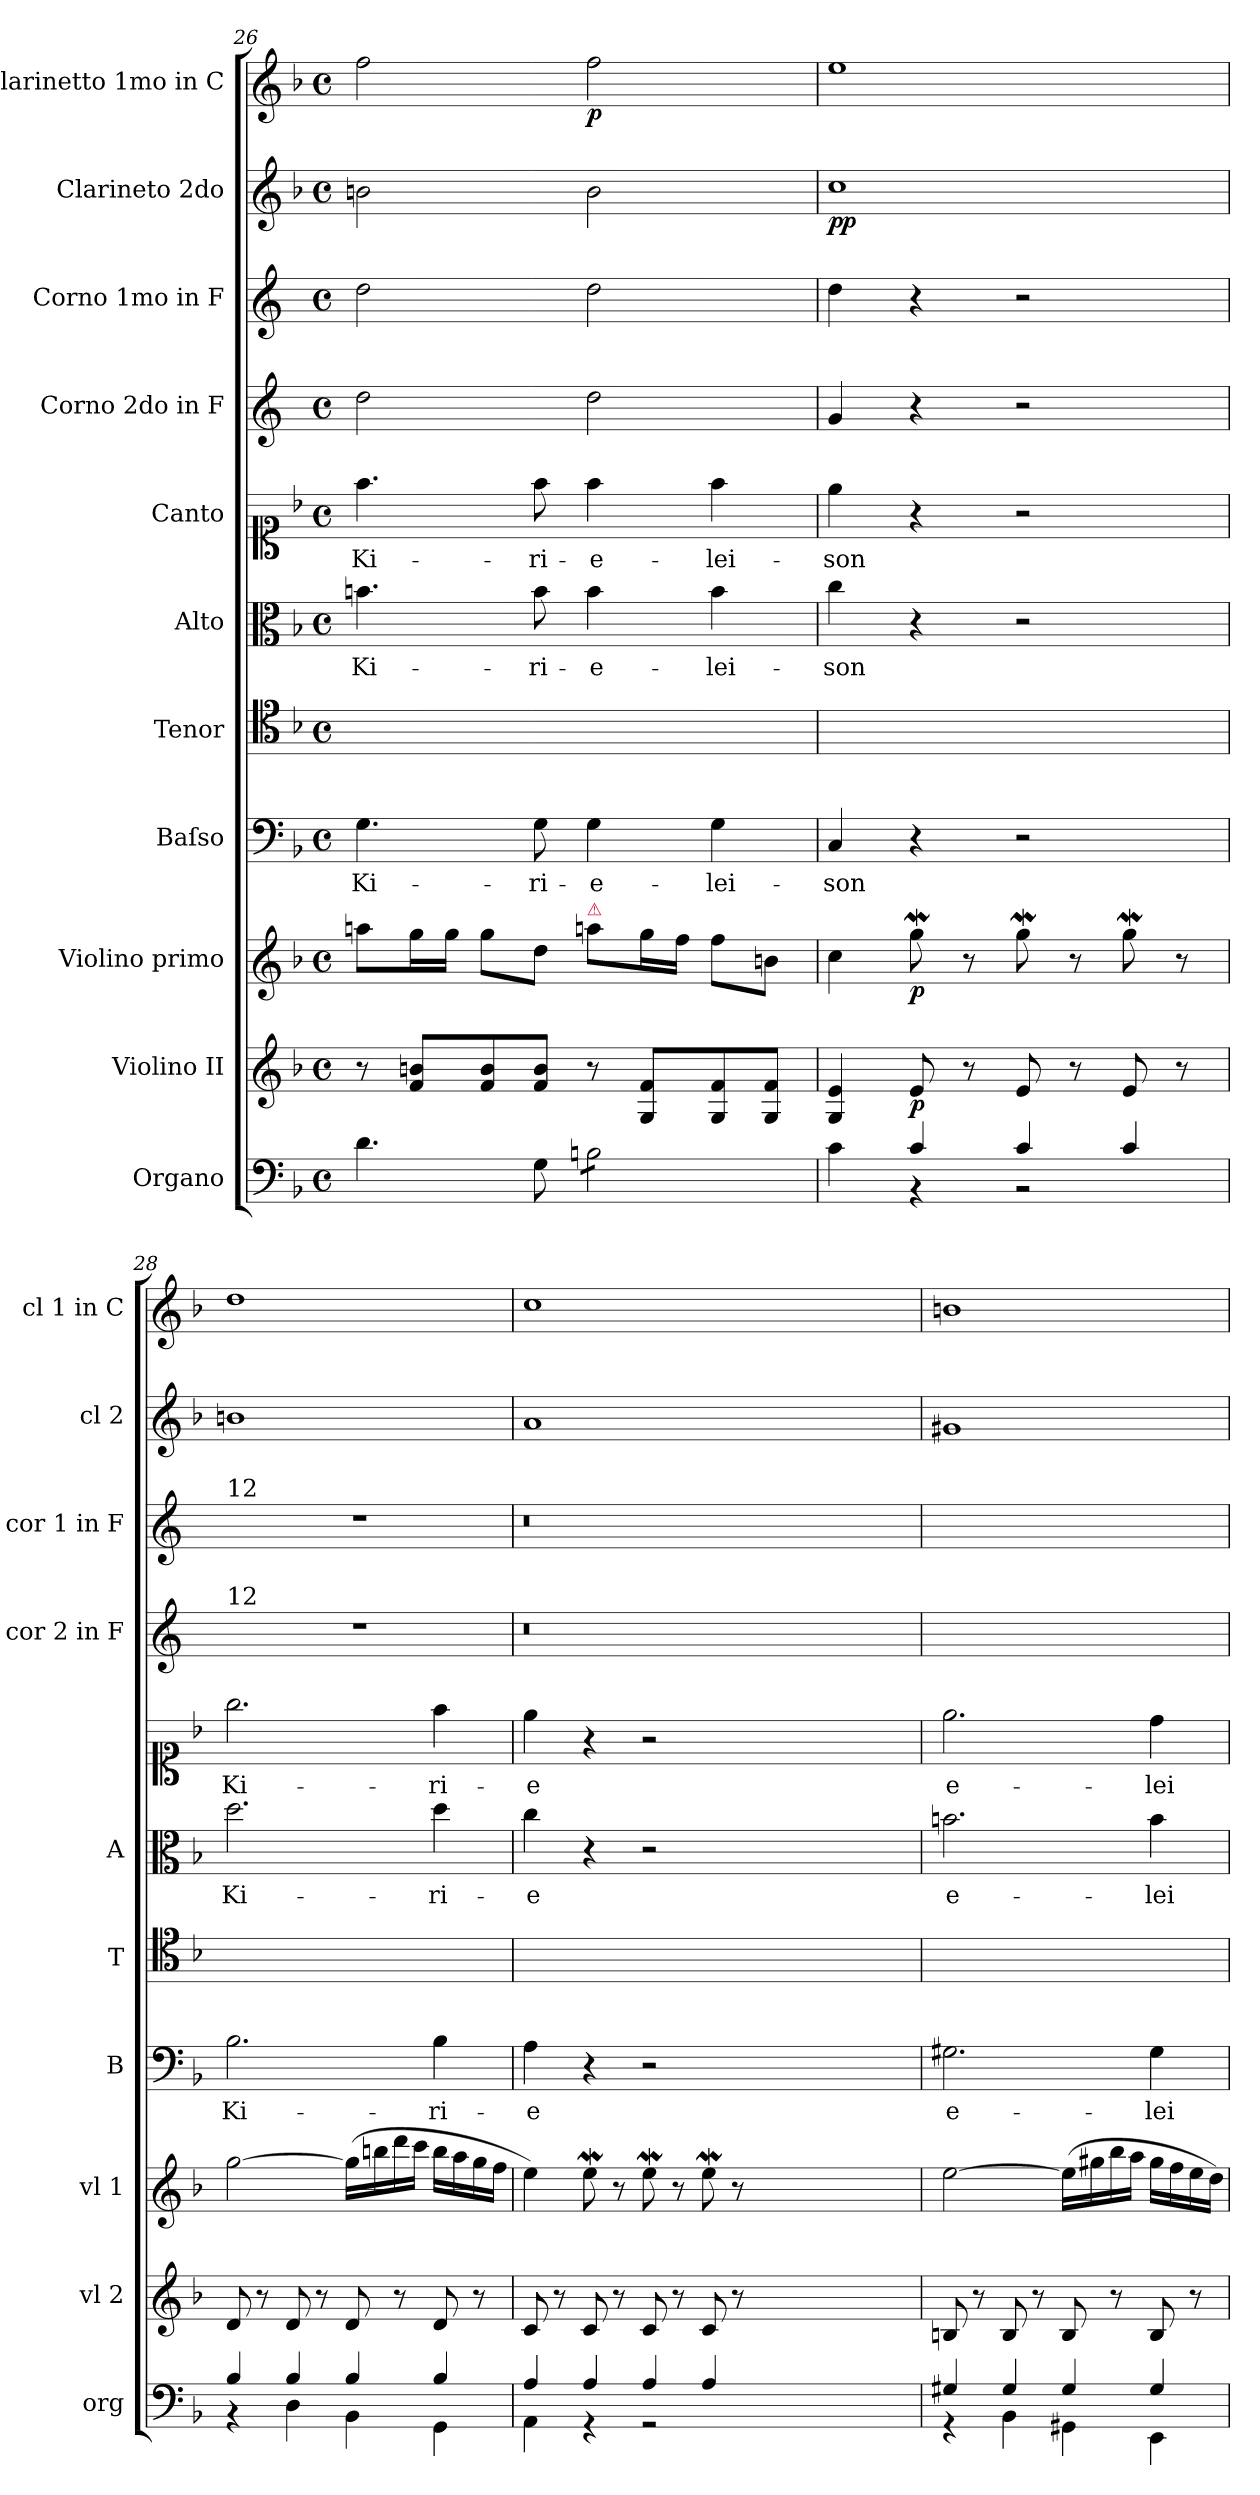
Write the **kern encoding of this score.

**kern	**kern	**dynam	**kern	**dynam	**kern	**text	**kern	**kern	**text	**kern	**text	**kern	**kern	**kern	**dynam	**kern	**dynam
*part11	*part10	*part10	*part9	*part9	*part8	*part8	*part7	*part6	*part6	*part5	*part5	*part4	*part3	*part2	*part2	*part1	*part1
*staff11	*staff10	*staff10	*staff9	*staff9	*staff8	*staff8	*staff7	*staff6	*staff6	*staff5	*staff5	*staff4	*staff3	*staff2	*staff2	*staff1	*staff1
*I"Organo	*I"Violino II	*	*I"Violino primo	*	*I"Baſso	*	*I"Tenor	*I"Alto	*	*I"Canto	*	*I"Corno 2do in F	*I"Corno 1mo in F	*I"Clarineto 2do	*	*I"Clarinetto 1mo in C	*
*I'org	*I'vl 2	*	*I'vl 1	*	*I'B	*	*I'T	*I'A	*	*	*	*I'cor 2 in F	*I'cor 1 in F	*I'cl 2	*	*I'cl 1 in C	*
*clefF4	*clefG2	*	*clefG2	*	*clefF4	*	*clefC4	*clefC3	*	*clefC1	*	*clefG2	*clefG2	*clefG2	*	*clefG2	*
*	*	*	*	*	*	*	*	*	*	*	*	*ITrd4c7	*ITrd4c7	*	*	*	*
*k[b-]	*k[b-]	*	*k[b-]	*	*k[b-]	*	*k[b-]	*k[b-]	*	*k[b-]	*	*k[b-]	*k[b-]	*k[b-]	*	*k[b-]	*
*M4/4	*M4/4	*	*M4/4	*	*M4/4	*	*M4/4	*M4/4	*	*M4/4	*	*M4/4	*M4/4	*M4/4	*	*M4/4	*
*met(c)	*met(c)	*	*met(c)	*	*met(c)	*	*met(c)	*met(c)	*	*met(c)	*	*met(c)	*met(c)	*met(c)	*	*met(c)	*
=26	=26	=26	=26	=26	=26	=26	=26	=26	=26	=26	=26	=26	=26	=26	=26	=26	=26
4.d\	8r	.	8aan\L	.	4.G\	Ki-	1ryy	4.bn\	Ki-	4.ff\	Ki-	2g\	2g\	2bn\	.	2ff\	.
.	8f/ 8bn/L	.	16gg\L	.	.	.	.	.	.	.	.	.	.	.	.	.	.
.	.	.	16gg\JJ	.	.	.	.	.	.	.	.	.	.	.	.	.	.
.	8f/ 8b/	.	8gg\L	.	.	.	.	.	.	.	.	.	.	.	.	.	.
8G\	8f/ 8b/J	.	8dd\J	.	8G\	-ri-	.	8b\	-ri-	8ff\	-ri-	.	.	.	.	.	.
!	!	!	!LO:TX:a:color=crimson:t=⚠	!	!	!	!	!	!	!	!	!	!	!	!	!	!
*tremolo	*	*	*	*	*	*	*	*	*	*	*	*	*	*	*	*	*
8Bn\L	8r	.	8aan\L	.	4G\	-e-	.	4b\	-e-	4ff\	-e-	2g\	2g\	2b\	.	2ff\	p
8Bn\	8G/ 8f/L	.	16gg\L	.	.	.	.	.	.	.	.	.	.	.	.	.	.
.	.	.	16ff\JJ	.	.	.	.	.	.	.	.	.	.	.	.	.	.
8Bn\	8G/ 8f/	.	8ff\L	.	4G\	-lei-	.	4b\	-lei-	4ff\	-lei-	.	.	.	.	.	.
8Bn\J	8G/ 8f/J	.	8bn\J	.	.	.	.	.	.	.	.	.	.	.	.	.	.
*Xtremolo	*	*	*	*	*	*	*	*	*	*	*	*	*	*	*	*	*
=27	=27	=27	=27	=27	=27	=27	=27	=27	=27	=27	=27	=27	=27	=27	=27	=27	=27
*^	*	*	*	*	*	*	*	*	*	*	*	*	*	*	*	*	*
4c\	4ryy	4G/ 4e/	.	4cc\	.	4C/	-son	1ryy	4cc\	-son	4ee\	-son	4c/	4g\	1cc	pp	1ee	.
!	!	!	!	!	!LO:DY:b	!	!	!	!	!	!	!	!	!	!	!	!	!
4c/	4r	8e/	p	8ggW\	p	4r	.	.	4r	.	4r	.	4r	4r	.	.	.	.
.	.	8r	.	8r	.	.	.	.	.	.	.	.	.	.	.	.	.	.
4c/	2r	8e/	.	8ggW\	.	2r	.	.	2r	.	2r	.	2r	2r	.	.	.	.
.	.	8r	.	8r	.	.	.	.	.	.	.	.	.	.	.	.	.	.
4c/	.	8e/	.	8ggW\	.	.	.	.	.	.	.	.	.	.	.	.	.	.
.	.	8r	.	8r	.	.	.	.	.	.	.	.	.	.	.	.	.	.
=28	=28	=28	=28	=28	=28	=28	=28	=28	=28	=28	=28	=28	=28	=28	=28	=28	=28	=28
!	!	!	!	!	!	!	!	!	!	!	!	!	!	!LO:TX:a:t=12	!	!	!	!
!	!	!	!	!	!	!	!	!	!	!	!	!	!LO:TX:a:t=12	!	!	!	!	!
4B-/	4r	8d/	.	[2gg\	.	2.B-\	Ki-	1ryy	2.dd\	Ki-	2.gg\	Ki-	1r	1r	1bn	.	1dd	.
.	.	8r	.	.	.	.	.	.	.	.	.	.	.	.	.	.	.	.
4B-/	4D\	8d/	.	.	.	.	.	.	.	.	.	.	.	.	.	.	.	.
.	.	8r	.	.	.	.	.	.	.	.	.	.	.	.	.	.	.	.
4B-/	4BB-\	8d/	.	(16gg\LL]	.	.	.	.	.	.	.	.	.	.	.	.	.	.
.	.	.	.	16bbn\	.	.	.	.	.	.	.	.	.	.	.	.	.	.
.	.	8r	.	16ddd\	.	.	.	.	.	.	.	.	.	.	.	.	.	.
.	.	.	.	16ccc\JJ	.	.	.	.	.	.	.	.	.	.	.	.	.	.
4B-/	4GG\	8d/	.	16bb\LL	.	4B-\	-ri-	.	4dd\	-ri-	4ff\	-ri-	.	.	.	.	.	.
.	.	.	.	16aa\	.	.	.	.	.	.	.	.	.	.	.	.	.	.
.	.	8r	.	16gg\	.	.	.	.	.	.	.	.	.	.	.	.	.	.
.	.	.	.	16ff\JJ	.	.	.	.	.	.	.	.	.	.	.	.	.	.
=29	=29	=29	=29	=29	=29	=29	=29	=29	=29	=29	=29	=29	=29	=29	=29	=29	=29	=29
4A/	4AA\	8c/	.	4ee\)	.	4A\	-e	1ryy	4cc\	-e	4ee\	-e	0.r	0.r	1a	.	1cc	.
.	.	8r	.	.	.	.	.	.	.	.	.	.	.	.	.	.	.	.
4A/	4r	8c/	.	8eeW\	.	4r	.	.	4r	.	4r	.	.	.	.	.	.	.
.	.	8r	.	8r	.	.	.	.	.	.	.	.	.	.	.	.	.	.
4A/	2r	8c/	.	8eeW\	.	2r	.	.	2r	.	2r	.	.	.	.	.	.	.
.	.	8r	.	8r	.	.	.	.	.	.	.	.	.	.	.	.	.	.
4A/	.	8c/	.	8eeW\	.	.	.	.	.	.	.	.	.	.	.	.	.	.
.	.	8r	.	8r	.	.	.	.	.	.	.	.	.	.	.	.	.	.
0ryy	0ryy	0ryy	.	0ryy	.	0ryy	.	0ryy	0ryy	.	0ryy	.	.	.	0ryy	.	0ryy	.
=30	=30	=30	=30	=30	=30	=30	=30	=30	=30	=30	=30	=30	=30	=30	=30	=30	=30	=30
4G#X/	4r	8Bn/	.	[2ee\	.	2.G#X\	e-	1ryy	2.bn\	e-	2.ee\	e-	1ryy	1ryy	1g#X	.	1bn	.
.	.	8r	.	.	.	.	.	.	.	.	.	.	.	.	.	.	.	.
4G#/	4BB-\	8B/	.	.	.	.	.	.	.	.	.	.	.	.	.	.	.	.
.	.	8r	.	.	.	.	.	.	.	.	.	.	.	.	.	.	.	.
4G#/	4GG#X\	8B/	.	(16ee\LL]	.	.	.	.	.	.	.	.	.	.	.	.	.	.
.	.	.	.	16gg#X\	.	.	.	.	.	.	.	.	.	.	.	.	.	.
.	.	8r	.	16bb-\	.	.	.	.	.	.	.	.	.	.	.	.	.	.
.	.	.	.	16aa\JJ	.	.	.	.	.	.	.	.	.	.	.	.	.	.
4G#/	4EE\	8B/	.	16gg#\LL	.	4G#\	-lei-	.	4b\	-lei-	4dd\	-lei-	.	.	.	.	.	.
.	.	.	.	16ff\	.	.	.	.	.	.	.	.	.	.	.	.	.	.
.	.	8r	.	16ee\	.	.	.	.	.	.	.	.	.	.	.	.	.	.
.	.	.	.	16dd\JJ)	.	.	.	.	.	.	.	.	.	.	.	.	.	.
*v	*v	*	*	*	*	*	*	*	*	*	*	*	*	*	*	*	*	*
=	=	=	=	=	=	=	=	=	=	=	=	=	=	=	=	=	=
*-	*-	*-	*-	*-	*-	*-	*-	*-	*-	*-	*-	*-	*-	*-	*-	*-	*-
